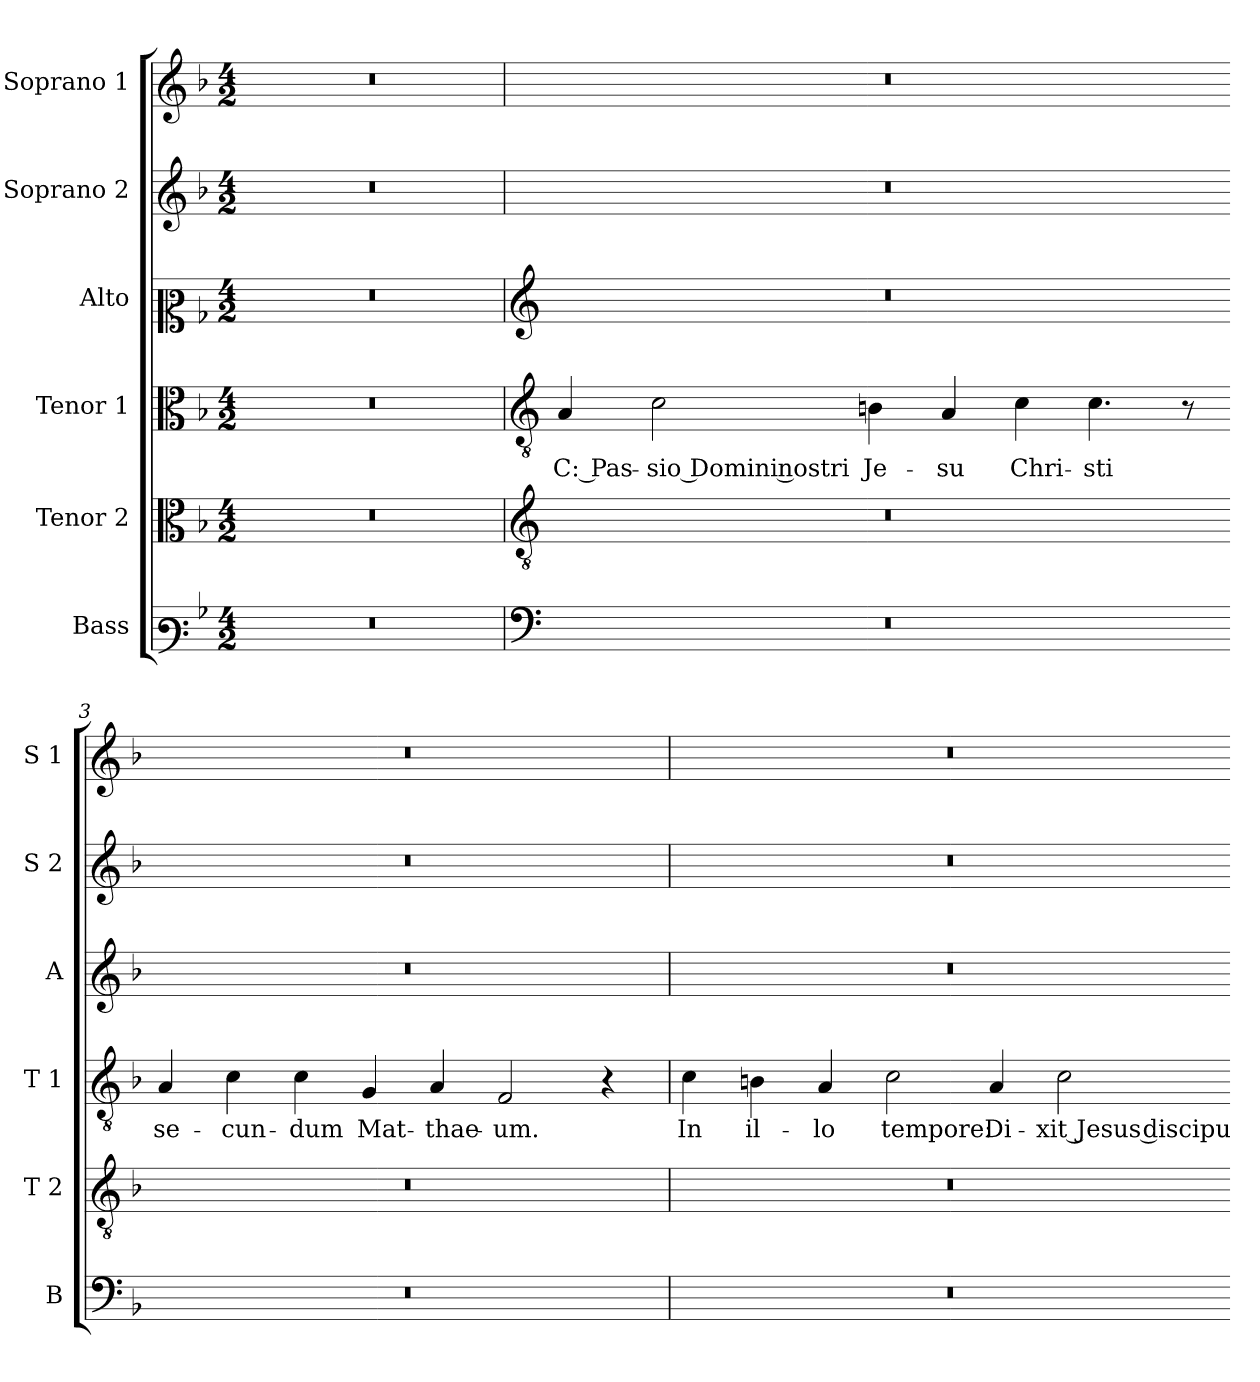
**kern	**kern	**kern	**text	**kern	**kern	**kern
*part6	*part5	*part4	*part4	*part3	*part2	*part1
*staff6	*staff5	*staff4	*staff4	*staff3	*staff2	*staff1
*I"Bass	*I"Tenor 2	*I"Tenor 1	*	*I"Alto	*I"Soprano 2	*I"Soprano 1
*I'B	*I'T 2	*I'T 1	*	*I'A	*I'S 2	*I'S 1
*clefF3	*clefC3	*clefC3	*	*clefC2	*clefG2	*clefG2
*k[b-]	*k[b-]	*k[b-]	*	*k[b-]	*k[b-]	*k[b-]
*F:	*F:	*F:	*	*F:	*F:	*F:
*M4/2	*M4/2	*M4/2	*	*M4/2	*M4/2	*M4/2
=1	=1	=1	=1	=1	=1	=1
0r	0r	0r	.	0r	0r	0r
=2	=2	=2	=2	=2	=2	=2
*clefF4	*clefGv2	*clefGv2	*	*clefG2	*	*
!	!	!	!LO:LY:b	!	!	!
0r	0r	4A/	C: Pas-	0r	0r	0r
!	!	!	!LO:LY:b	!	!	!
.	.	2c\	-sio Domini nostri	.	.	.
!	!	!	!LO:LY:b	!	!	!
.	.	4Bn\	Je-	.	.	.
!	!	!	!LO:LY:b	!	!	!
.	.	4A/	-su	.	.	.
!	!	!	!LO:LY:b	!	!	!
.	.	4c\	Chri-	.	.	.
!	!	!	!LO:LY:b	!	!	!
.	.	4.c\	-sti	.	.	.
.	.	8r	.	.	.	.
=3-	=3-	=3-	=3-	=3-	=3-	=3-
!	!	!	!LO:LY:b	!	!	!
0r	0r	4A/	se-	0r	0r	0r
!	!	!	!LO:LY:b	!	!	!
.	.	4c\	-cun-	.	.	.
!	!	!	!LO:LY:b	!	!	!
.	.	4c\	-dum	.	.	.
!	!	!	!LO:LY:b	!	!	!
.	.	4G/	Mat-	.	.	.
!	!	!	!LO:LY:b	!	!	!
.	.	4A/	-thae-	.	.	.
!	!	!	!LO:LY:b	!	!	!
.	.	2F/	-um.	.	.	.
.	.	4r	.	.	.	.
!!LO:LB:g=z
=4	=4	=4	=4	=4	=4	=4
!	!	!	!LO:LY:b	!	!	!
0r	0r	4c\	In	0r	0r	0r
!	!	!	!LO:LY:b	!	!	!
.	.	4Bn\	il-	.	.	.
!	!	!	!LO:LY:b	!	!	!
.	.	4A/	-lo	.	.	.
!	!	!	!LO:LY:b	!	!	!
.	.	2c\	tempore:	.	.	.
!	!	!	!LO:LY:b	!	!	!
.	.	4A/	Di-	.	.	.
!	!	!	!LO:LY:b	!	!	!
.	.	2c\	-xit Jesus discipu-	.	.	.
=-	=-	=-	=-	=-	=-	=-
*-	*-	*-	*-	*-	*-	*-
